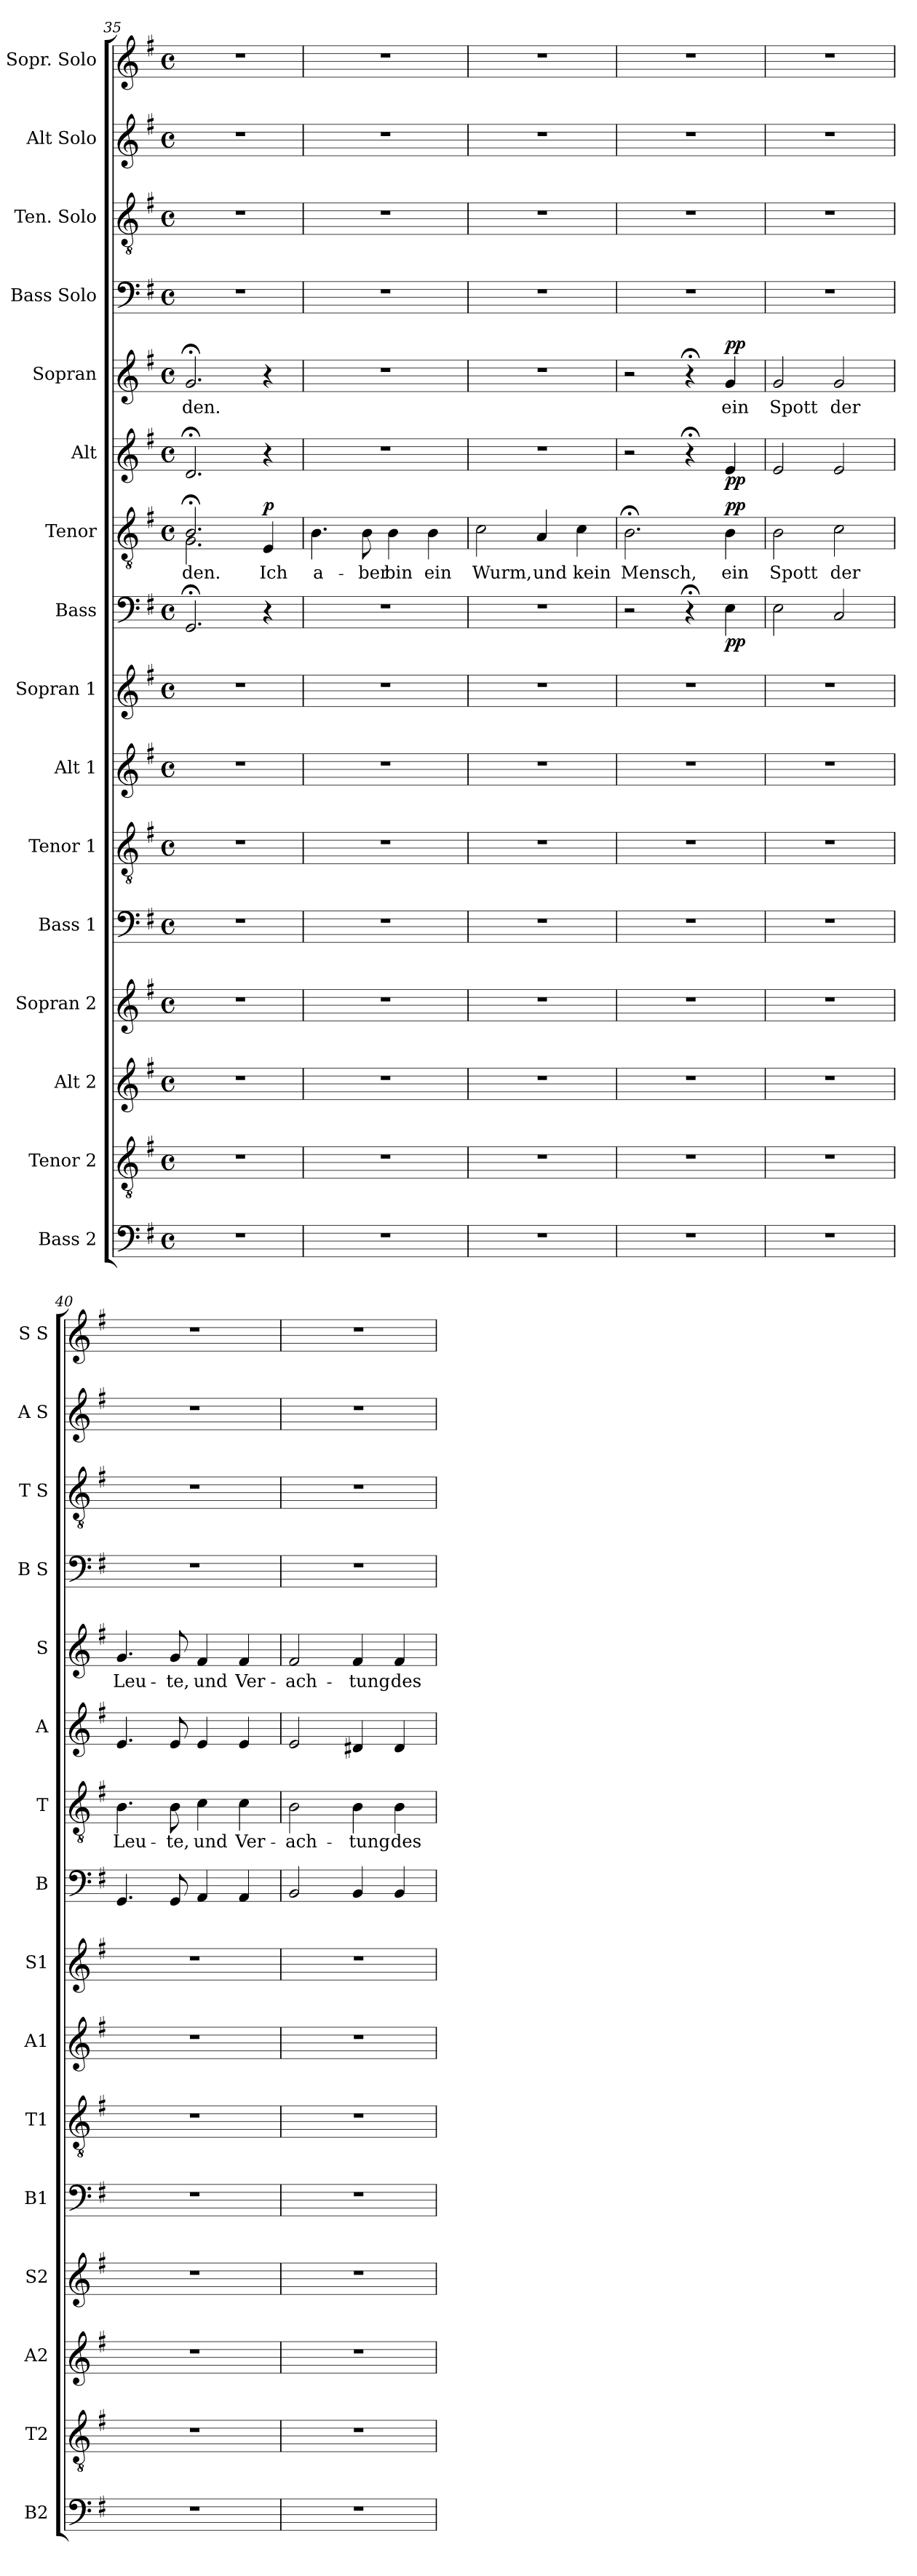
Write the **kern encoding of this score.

**kern	**kern	**kern	**kern	**kern	**kern	**kern	**kern	**kern	**dynam	**kern	**text	**dynam	**kern	**dynam	**kern	**text	**dynam	**kern	**kern	**kern	**kern
*part16	*part15	*part14	*part13	*part12	*part11	*part10	*part9	*part8	*part8	*part7	*part7	*part7	*part6	*part6	*part5	*part5	*part5	*part4	*part3	*part2	*part1
*staff16	*staff15	*staff14	*staff13	*staff12	*staff11	*staff10	*staff9	*staff8	*staff8	*staff7	*staff7	*staff7	*staff6	*staff6	*staff5	*staff5	*staff5	*staff4	*staff3	*staff2	*staff1
*I"Bass 2	*I"Tenor 2	*I"Alt 2	*I"Sopran 2	*I"Bass 1	*I"Tenor 1	*I"Alt 1	*I"Sopran 1	*I"Bass	*	*I"Tenor	*	*	*I"Alt	*	*I"Sopran	*	*	*I"Bass Solo	*I"Ten. Solo	*I"Alt Solo	*I"Sopr. Solo
*I'B2	*I'T2	*I'A2	*I'S2	*I'B1	*I'T1	*I'A1	*I'S1	*I'B	*	*I'T	*	*	*I'A	*	*I'S	*	*	*I'B S	*I'T S	*I'A S	*I'S S
*clefF4	*clefGv2	*clefG2	*clefG2	*clefF4	*clefGv2	*clefG2	*clefG2	*clefF4	*	*clefGv2	*	*	*clefG2	*	*clefG2	*	*	*clefF4	*clefGv2	*clefG2	*clefG2
*k[f#]	*k[f#]	*k[f#]	*k[f#]	*k[f#]	*k[f#]	*k[f#]	*k[f#]	*k[f#]	*	*k[f#]	*	*	*k[f#]	*	*k[f#]	*	*	*k[f#]	*k[f#]	*k[f#]	*k[f#]
*M4/4	*M4/4	*M4/4	*M4/4	*M4/4	*M4/4	*M4/4	*M4/4	*M4/4	*	*M4/4	*	*	*M4/4	*	*M4/4	*	*	*M4/4	*M4/4	*M4/4	*M4/4
*met(c)	*met(c)	*met(c)	*met(c)	*met(c)	*met(c)	*met(c)	*met(c)	*met(c)	*	*met(c)	*	*	*met(c)	*	*met(c)	*	*	*met(c)	*met(c)	*met(c)	*met(c)
=35	=35	=35	=35	=35	=35	=35	=35	=35	=35	=35	=35	=35	=35	=35	=35	=35	=35	=35	=35	=35	=35
!	!	!	!	!	!	!	!	!	!	!	!LO:LY:b	!	!	!	!	!LO:LY:b	!	!	!	!	!
*	*	*	*	*	*	*	*	*	*	*^	*	*	*	*	*	*	*	*	*	*	*
1r	1r	1r	1r	1r	1r	1r	1r	2.GG;</	.	2.B;</	2.G\	-den.	.	2.d;</	.	2.g;</	-den.	.	1r	1r	1r	1r
!	!	!	!	!	!	!	!	!	!	!	!	!LO:LY:b	!LO:DY:b	!	!	!	!	!	!	!	!	!
.	.	.	.	.	.	.	.	4r	.	4E/	4rEyy	Ich	p	4r	.	4r	.	.	.	.	.	.
=36	=36	=36	=36	=36	=36	=36	=36	=36	=36	=36	=36	=36	=36	=36	=36	=36	=36	=36	=36	=36	=36	=36
!	!	!	!	!	!	!	!	!	!	!	!	!LO:LY:b	!	!	!	!	!	!	!	!	!	!
*	*	*	*	*	*	*	*	*	*	*v	*v	*	*	*	*	*	*	*	*	*	*	*
1r	1r	1r	1r	1r	1r	1r	1r	1r	.	4.B\	a-	.	1r	.	1r	.	.	1r	1r	1r	1r
!	!	!	!	!	!	!	!	!	!	!	!LO:LY:b	!	!	!	!	!	!	!	!	!	!
.	.	.	.	.	.	.	.	.	.	8B\	-ber	.	.	.	.	.	.	.	.	.	.
!	!	!	!	!	!	!	!	!	!	!	!LO:LY:b	!	!	!	!	!	!	!	!	!	!
.	.	.	.	.	.	.	.	.	.	4B\	bin	.	.	.	.	.	.	.	.	.	.
!	!	!	!	!	!	!	!	!	!	!	!LO:LY:b	!	!	!	!	!	!	!	!	!	!
.	.	.	.	.	.	.	.	.	.	4B\	ein	.	.	.	.	.	.	.	.	.	.
=37	=37	=37	=37	=37	=37	=37	=37	=37	=37	=37	=37	=37	=37	=37	=37	=37	=37	=37	=37	=37	=37
!	!	!	!	!	!	!	!	!	!	!	!LO:LY:b	!	!	!	!	!	!	!	!	!	!
1r	1r	1r	1r	1r	1r	1r	1r	1r	.	2c\	Wurm,	.	1r	.	1r	.	.	1r	1r	1r	1r
!	!	!	!	!	!	!	!	!	!	!	!LO:LY:b	!	!	!	!	!	!	!	!	!	!
.	.	.	.	.	.	.	.	.	.	4A/	und	.	.	.	.	.	.	.	.	.	.
!	!	!	!	!	!	!	!	!	!	!	!LO:LY:b	!	!	!	!	!	!	!	!	!	!
.	.	.	.	.	.	.	.	.	.	4c\	kein	.	.	.	.	.	.	.	.	.	.
!!LO:PB:g=z
=38	=38	=38	=38	=38	=38	=38	=38	=38	=38	=38	=38	=38	=38	=38	=38	=38	=38	=38	=38	=38	=38
!	!	!	!	!	!	!	!	!	!	!	!LO:LY:b	!	!	!	!	!	!	!	!	!	!
1r	1r	1r	1r	1r	1r	1r	1r	2r	.	2.B;<\	Mensch,	.	2r	.	2r	.	.	1r	1r	1r	1r
.	.	.	.	.	.	.	.	4r;<	.	.	.	.	4r;<	.	4r;<	.	.	.	.	.	.
!	!	!	!	!	!	!	!	!	!LO:DY:b	!	!LO:LY:b	!LO:DY:b	!	!LO:DY:b	!	!LO:LY:b	!LO:DY:b	!	!	!	!
.	.	.	.	.	.	.	.	4E\	pp	4B\	ein	pp	4e/	pp	4g/	ein	pp	.	.	.	.
=39	=39	=39	=39	=39	=39	=39	=39	=39	=39	=39	=39	=39	=39	=39	=39	=39	=39	=39	=39	=39	=39
!	!	!	!	!	!	!	!	!	!	!	!LO:LY:b	!	!	!	!	!LO:LY:b	!	!	!	!	!
1r	1r	1r	1r	1r	1r	1r	1r	2E\	.	2B\	Spott	.	2e/	.	2g/	Spott	.	1r	1r	1r	1r
!	!	!	!	!	!	!	!	!	!	!	!LO:LY:b	!	!	!	!	!LO:LY:b	!	!	!	!	!
.	.	.	.	.	.	.	.	2C/	.	2c\	der	.	2e/	.	2g/	der	.	.	.	.	.
=40	=40	=40	=40	=40	=40	=40	=40	=40	=40	=40	=40	=40	=40	=40	=40	=40	=40	=40	=40	=40	=40
!	!	!	!	!	!	!	!	!	!	!	!LO:LY:b	!	!	!	!	!LO:LY:b	!	!	!	!	!
1r	1r	1r	1r	1r	1r	1r	1r	4.GG/	.	4.B\	Leu-	.	4.e/	.	4.g/	Leu-	.	1r	1r	1r	1r
!	!	!	!	!	!	!	!	!	!	!	!LO:LY:b	!	!	!	!	!LO:LY:b	!	!	!	!	!
.	.	.	.	.	.	.	.	8GG/	.	8B\	-te,	.	8e/	.	8g/	-te,	.	.	.	.	.
!	!	!	!	!	!	!	!	!	!	!	!LO:LY:b	!	!	!	!	!LO:LY:b	!	!	!	!	!
.	.	.	.	.	.	.	.	4AA/	.	4c\	und	.	4e/	.	4f#/	und	.	.	.	.	.
!	!	!	!	!	!	!	!	!	!	!	!LO:LY:b	!	!	!	!	!LO:LY:b	!	!	!	!	!
.	.	.	.	.	.	.	.	4AA/	.	4c\	Ver-	.	4e/	.	4f#/	Ver-	.	.	.	.	.
=41	=41	=41	=41	=41	=41	=41	=41	=41	=41	=41	=41	=41	=41	=41	=41	=41	=41	=41	=41	=41	=41
!	!	!	!	!	!	!	!	!	!	!	!LO:LY:b	!	!	!	!	!LO:LY:b	!	!	!	!	!
1r	1r	1r	1r	1r	1r	1r	1r	2BB/	.	2B\	-ach-	.	2e/	.	2f#/	-ach-	.	1r	1r	1r	1r
!	!	!	!	!	!	!	!	!	!	!	!LO:LY:b	!	!	!	!	!LO:LY:b	!	!	!	!	!
.	.	.	.	.	.	.	.	4BB/	.	4B\	-tung	.	4d#X/	.	4f#/	-tung	.	.	.	.	.
!	!	!	!	!	!	!	!	!	!	!	!LO:LY:b	!	!	!	!	!LO:LY:b	!	!	!	!	!
.	.	.	.	.	.	.	.	4BB/	.	4B\	des	.	4d#/	.	4f#/	des	.	.	.	.	.
=	=	=	=	=	=	=	=	=	=	=	=	=	=	=	=	=	=	=	=	=	=
*-	*-	*-	*-	*-	*-	*-	*-	*-	*-	*-	*-	*-	*-	*-	*-	*-	*-	*-	*-	*-	*-
